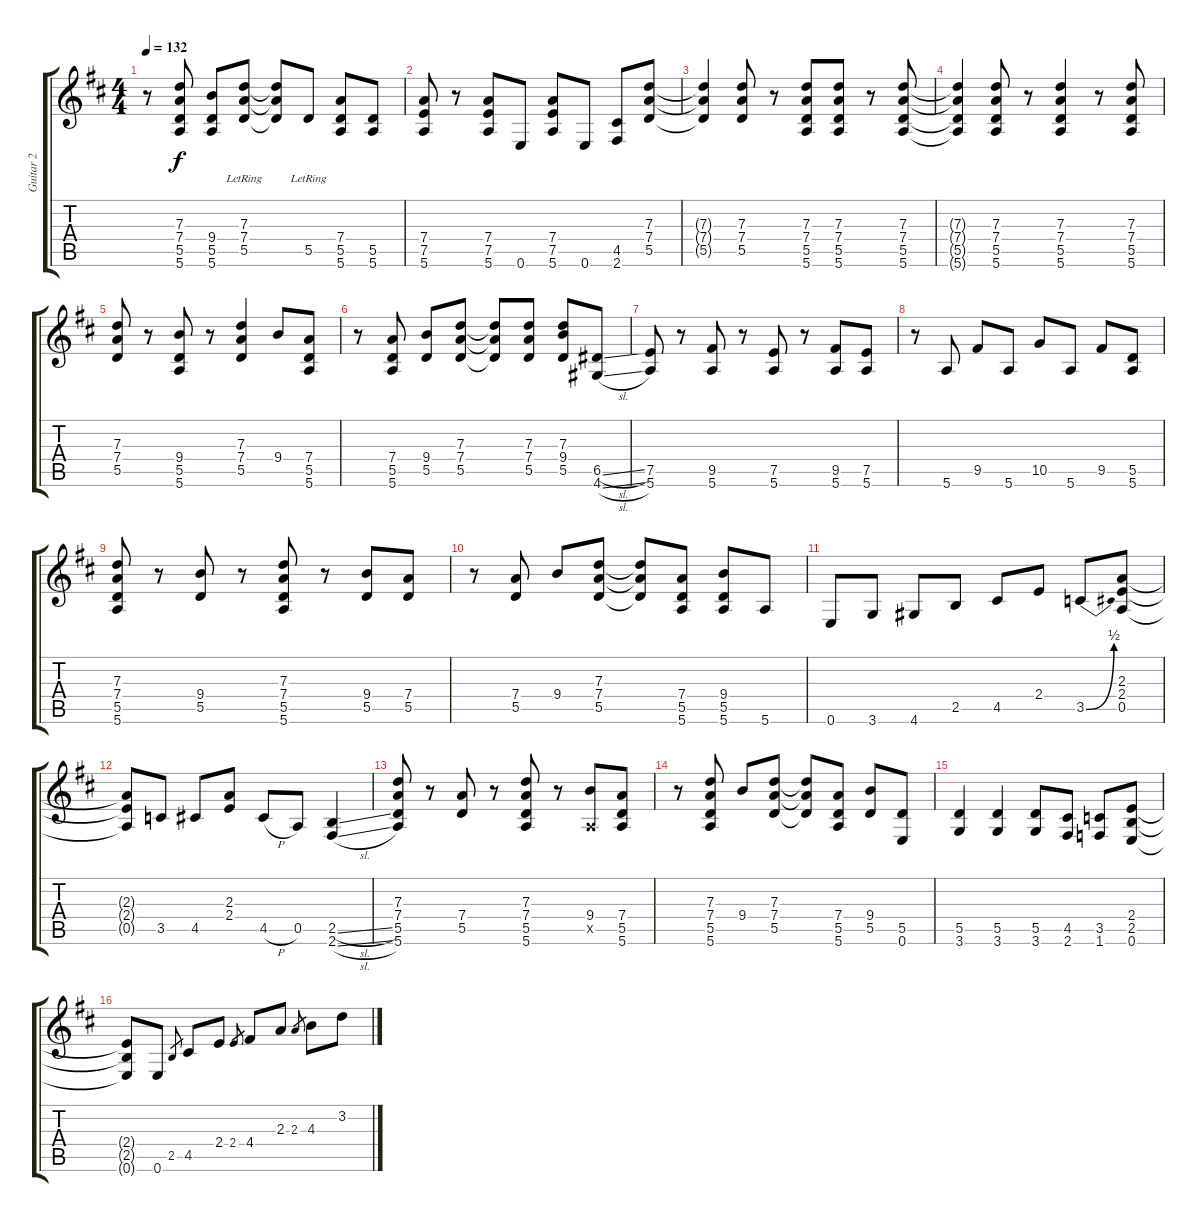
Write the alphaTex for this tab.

\track ("Guitar 2" "Guitar 2") {instrument overdrivenguitar}
\staff {score tabs}
\tuning (E4 B3 G3 D3 A2 E2) {hide}
\ts (4 4)
\tempo 132
\clef g2
\ks d
r.8{dy f} (7.3 7.4 5.5 5.6).8 (9.4 5.5 5.6).8 (7.3{lr} 7.4{lr} 5.5{lr}).8 (7.3{t} 7.4{t} 5.5{t}).8 5.5{lr}.8 (7.4 5.5 5.6).8 (5.5 5.6).8 |
(7.4 7.5 5.6).8 r.8 (7.4 7.5 5.6).8 0.6.8 (7.4 7.5 5.6).8 0.6.8 (4.5 2.6).8 (7.3 7.4 5.5).8 |
(7.3{t} 7.4{t} 5.5{t}).4 (7.3 7.4 5.5).8 r.8 (7.3 7.4 5.5 5.6).8 (7.3 7.4 5.5 5.6).8 r.8 (7.3 7.4 5.5 5.6).8 |
(7.3{t} 7.4{t} 5.5{t} 5.6{t}).4 (7.3 7.4 5.5 5.6).8 r.8 (7.3 7.4 5.5 5.6).4 r.8 (7.3 7.4 5.5 5.6).8 |
(7.3 7.4 5.5).8 r.8 (9.4 5.5 5.6).8 r.8 (7.3 7.4 5.5).4 9.4.8 (7.4 5.5 5.6).8 |
r.8 (7.4 5.5 5.6).8 (9.4 5.5).8 (7.3 7.4 5.5).8 (7.3{t} 7.4{t} 5.5{t}).8 (7.3 7.4 5.5).8 (7.3 9.4 5.5).8 (6.5{sl} 4.6{sl}).8 |
(7.5 5.6).8 r.8 (9.5 5.6).8 r.8 (7.5 5.6).8 r.8 (9.5 5.6).8 (7.5 5.6).8 |
r.8 5.6.8 9.5.8 5.6.8 10.5.8 5.6.8 9.5.8 (5.5 5.6).8 |
(7.3 7.4 5.5 5.6).8 r.8 (9.4 5.5).8 r.8 (7.3 7.4 5.5 5.6).8 r.8 (9.4 5.5).8 (7.4 5.5).8 |
r.8 (7.4 5.5).8 9.4.8 (7.3 7.4 5.5).8 (7.3{t} 7.4{t} 5.5{t}).8 (7.4 5.5 5.6).8 (9.4 5.5 5.6).8 5.6.8 |
0.6.8 3.6.8 4.6.8 2.5.8 4.5.8 2.4.8 3.5{be (bend 0 0 60 2)}.8 (2.3 2.4 0.5).8 |
(2.3{t} 2.4{t} 0.5{t}).8 3.5.8 4.5.8 (2.3 2.4).8 4.5{h}.8 0.5.8 (2.5{sl} 2.6{sl}).4 |
(7.3 7.4 5.5 5.6).8 r.8 (7.4 5.5).8 r.8 (7.3 7.4 5.5 5.6).8 r.8 (9.4 0.5{x}).8 (7.4 5.5 5.6).8 |
r.8 (7.3 7.4 5.5 5.6).8 9.4.8 (7.3 7.4 5.5).8 (7.3{t} 7.4{t} 5.5{t}).8 (7.4 5.5 5.6).8 (9.4 5.5).8 (5.5 0.6).8 |
(5.5 3.6).4 (5.5 3.6).4 (5.5 3.6).8 (4.5 2.6).8 (3.5 1.6).8 (2.4 2.5 0.6).8 |
(2.4{t} 2.5{t} 0.6{t}).8 0.6.8 2.5.8{gr} 4.5.8 2.4.8 2.4.8{gr} 4.4.8 2.3.8 2.3.8{gr} 4.3.8 3.2.8
